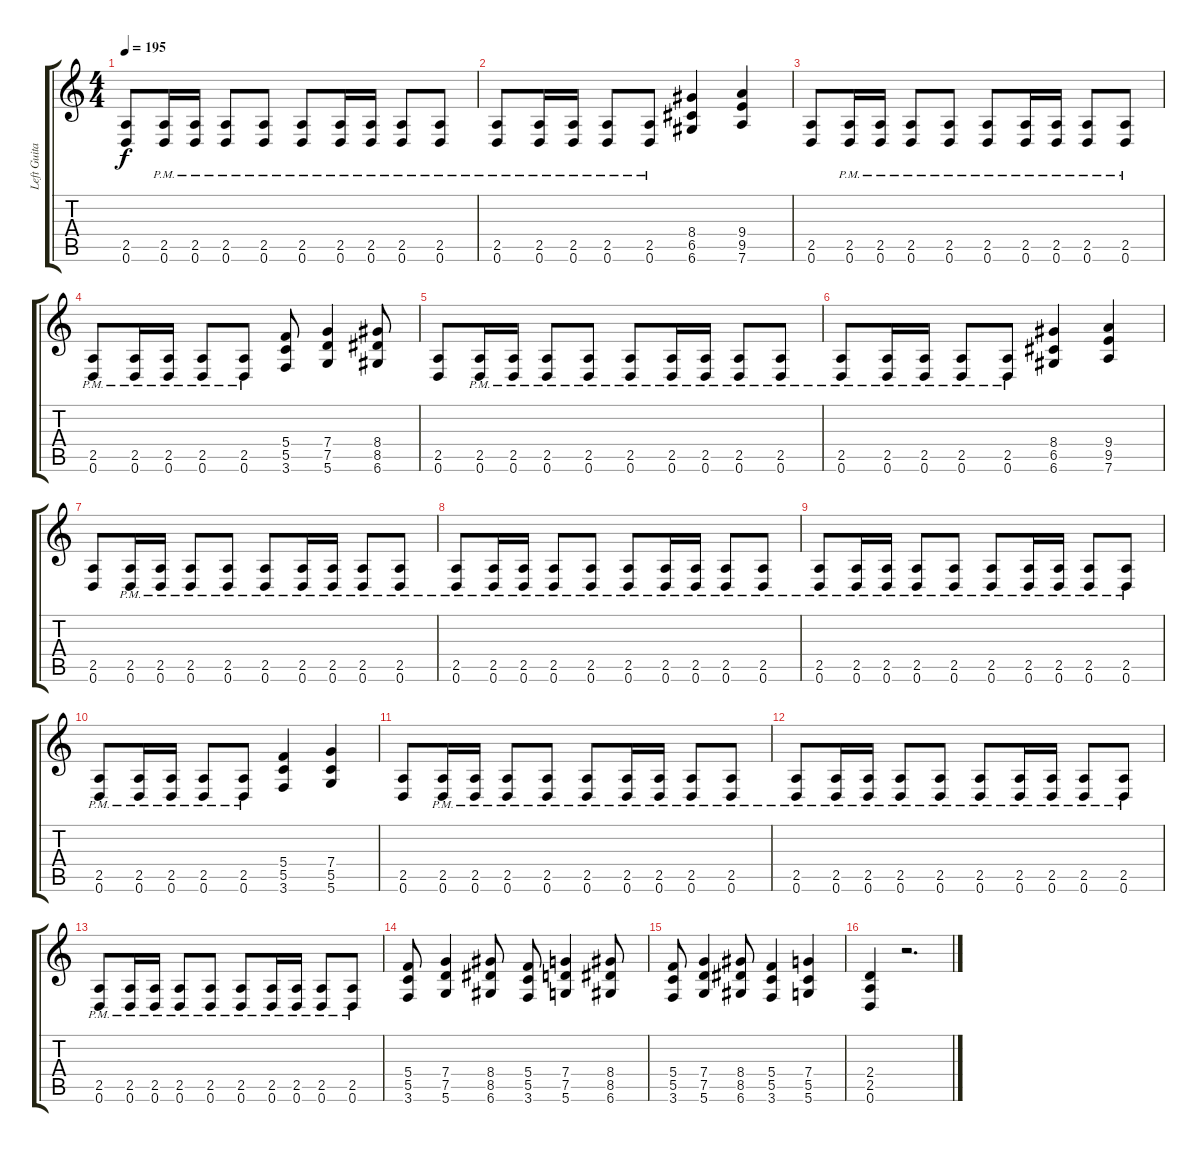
\track ("Left Guitar" "Left Guita") {instrument distortionguitar}
\staff {score tabs}
\tuning (D4 A3 F3 C3 G2 D2) {hide}
\ts (4 4)
\tempo 195
\clef g2
\ks c
(2.5 0.6).8{dy f} (2.5{pm} 0.6).16 (2.5{pm} 0.6).16 (2.5{pm} 0.6).8 (2.5{pm} 0.6).8 (2.5{pm} 0.6).8 (2.5{pm} 0.6).16 (2.5{pm} 0.6).16 (2.5{pm} 0.6).8 (2.5{pm} 0.6).8 |
(2.5{pm} 0.6).8 (2.5{pm} 0.6).16 (2.5{pm} 0.6).16 (2.5{pm} 0.6).8 (2.5{pm} 0.6).8 (8.4 6.5 6.6).4 (9.4 9.5 7.6).4 |
(2.5 0.6).8 (2.5{pm} 0.6).16 (2.5{pm} 0.6).16 (2.5{pm} 0.6).8 (2.5{pm} 0.6).8 (2.5{pm} 0.6).8 (2.5{pm} 0.6).16 (2.5{pm} 0.6).16 (2.5{pm} 0.6).8 (2.5{pm} 0.6).8 |
(2.5{pm} 0.6).8 (2.5{pm} 0.6).16 (2.5{pm} 0.6).16 (2.5{pm} 0.6).8 (2.5{pm} 0.6).8 (5.4 5.5 3.6).8 (7.4 7.5 5.6).4 (8.4 8.5 6.6).8 |
(2.5 0.6).8 (2.5{pm} 0.6).16 (2.5{pm} 0.6).16 (2.5{pm} 0.6).8 (2.5{pm} 0.6).8 (2.5{pm} 0.6).8 (2.5{pm} 0.6).16 (2.5{pm} 0.6).16 (2.5{pm} 0.6).8 (2.5{pm} 0.6).8 |
(2.5{pm} 0.6).8 (2.5{pm} 0.6).16 (2.5{pm} 0.6).16 (2.5{pm} 0.6).8 (2.5{pm} 0.6).8 (8.4 6.5 6.6).4 (9.4 9.5 7.6).4 |
(2.5 0.6).8 (2.5{pm} 0.6).16 (2.5{pm} 0.6).16 (2.5{pm} 0.6).8 (2.5{pm} 0.6).8 (2.5{pm} 0.6).8 (2.5{pm} 0.6).16 (2.5{pm} 0.6).16 (2.5{pm} 0.6).8 (2.5{pm} 0.6).8 |
(2.5{pm} 0.6).8 (2.5{pm} 0.6).16 (2.5{pm} 0.6).16 (2.5{pm} 0.6).8 (2.5{pm} 0.6).8 (2.5{pm} 0.6).8 (2.5{pm} 0.6).16 (2.5{pm} 0.6).16 (2.5{pm} 0.6).8 (2.5{pm} 0.6).8 |
(2.5{pm} 0.6).8 (2.5{pm} 0.6).16 (2.5{pm} 0.6).16 (2.5{pm} 0.6).8 (2.5{pm} 0.6).8 (2.5{pm} 0.6).8 (2.5{pm} 0.6).16 (2.5{pm} 0.6).16 (2.5{pm} 0.6).8 (2.5{pm} 0.6).8 |
(2.5{pm} 0.6).8 (2.5{pm} 0.6).16 (2.5{pm} 0.6).16 (2.5{pm} 0.6).8 (2.5{pm} 0.6).8 (5.4 5.5 3.6).4 (7.4 5.5 5.6).4 |
(2.5 0.6).8 (2.5{pm} 0.6).16 (2.5{pm} 0.6).16 (2.5{pm} 0.6).8 (2.5{pm} 0.6).8 (2.5{pm} 0.6).8 (2.5{pm} 0.6).16 (2.5{pm} 0.6).16 (2.5{pm} 0.6).8 (2.5{pm} 0.6).8 |
(2.5{pm} 0.6).8 (2.5{pm} 0.6).16 (2.5{pm} 0.6).16 (2.5{pm} 0.6).8 (2.5{pm} 0.6).8 (2.5{pm} 0.6).8 (2.5{pm} 0.6).16 (2.5{pm} 0.6).16 (2.5{pm} 0.6).8 (2.5{pm} 0.6).8 |
(2.5{pm} 0.6).8 (2.5{pm} 0.6).16 (2.5{pm} 0.6).16 (2.5{pm} 0.6).8 (2.5{pm} 0.6).8 (2.5{pm} 0.6).8 (2.5{pm} 0.6).16 (2.5{pm} 0.6).16 (2.5{pm} 0.6).8 (2.5{pm} 0.6).8 |
(5.4 5.5 3.6).8 (7.4 7.5 5.6).4 (8.4 8.5 6.6).8 (5.4 5.5 3.6).8 (7.4 7.5 5.6).4 (8.4 8.5 6.6).8 |
(5.4 5.5 3.6).8 (7.4 7.5 5.6).4 (8.4 8.5 6.6).8 (5.4 5.5 3.6).4 (7.4 5.5 5.6).4 |
(2.4 2.5 0.6).4 r.2{d}
